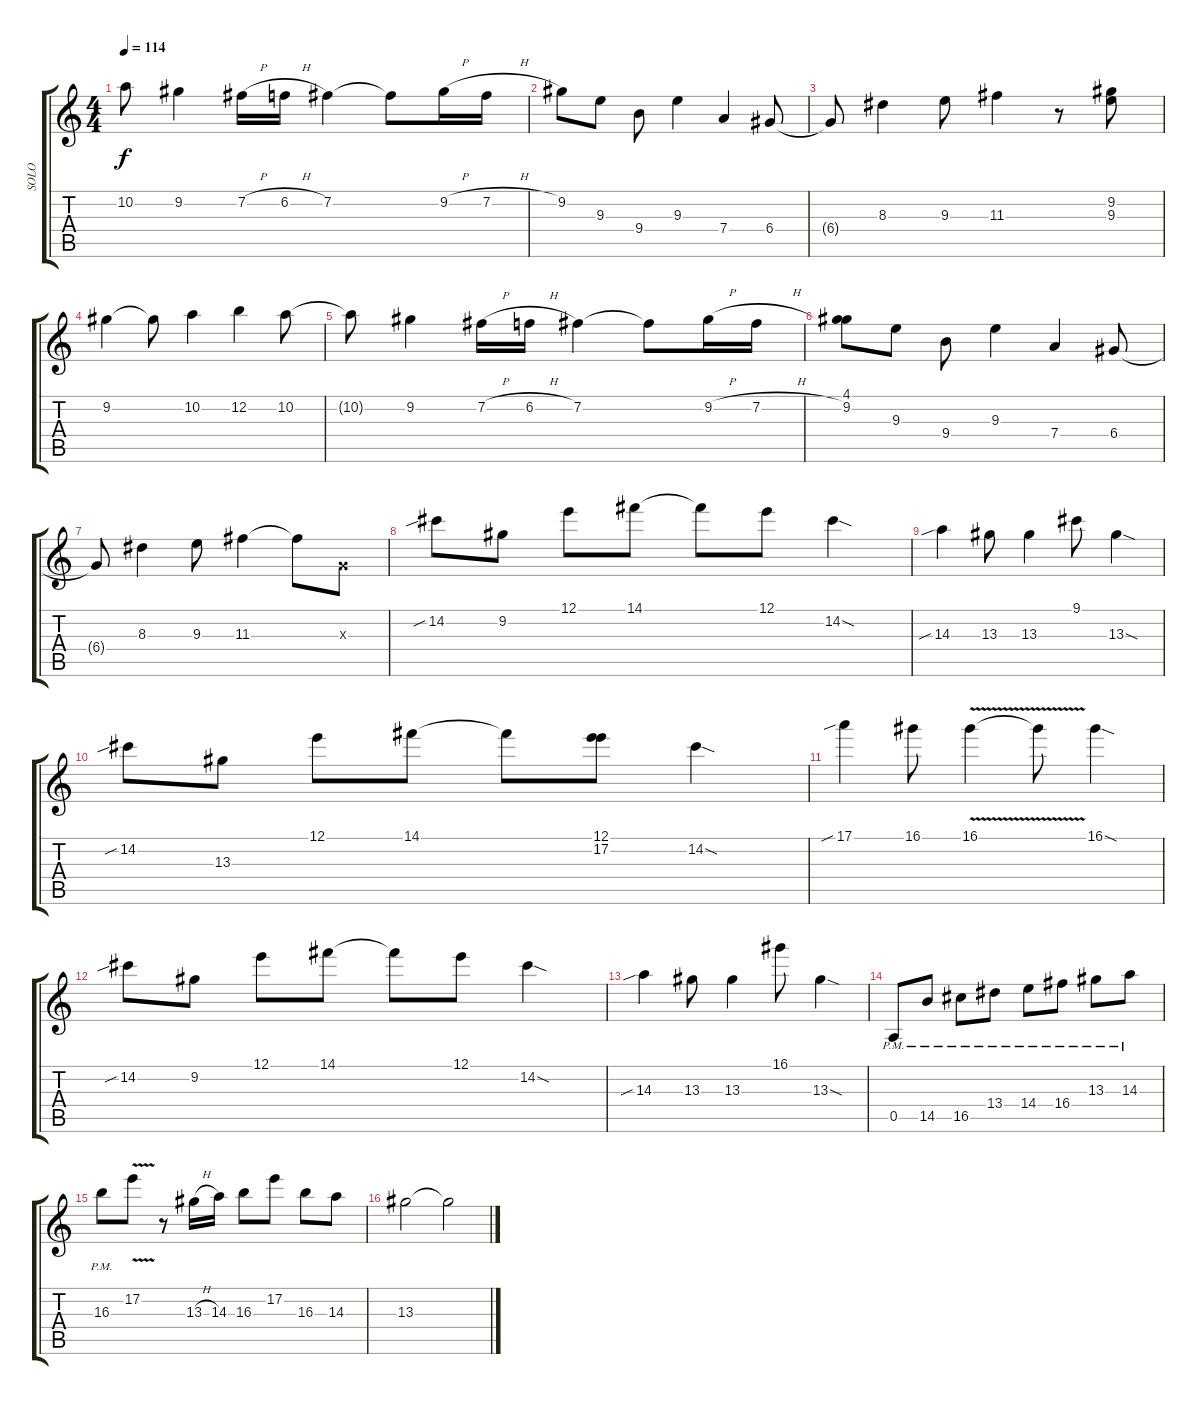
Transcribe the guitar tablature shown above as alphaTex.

\track ("SOLO" "SOLO") {instrument distortionguitar}
\staff {score tabs}
\tuning (E4 B3 G3 D3 A2 E2) {hide}
\ts (4 4)
\tempo 114
\clef g2
\ks c
10.2{t}.8{dy f} 9.2.4 7.2{h}.16 6.2{h}.16 7.2.4 7.2{t}.8 9.2{h}.16 7.2{h}.16 |
9.2.8 9.3.8 9.4.8 9.3.4 7.4.4 6.4.8 |
6.4{t}.8 8.3.4 9.3.8 11.3.4 r.8 (9.2 9.3).8 |
9.2.4 9.2{t}.8 10.2.4 12.2.4 10.2.8 |
10.2{t}.8 9.2.4 7.2{h}.16 6.2{h}.16 7.2.4 7.2{t}.8 9.2{h}.16 7.2{h}.16 |
(4.1 9.2).8 9.3.8 9.4.8 9.3.4 7.4.4 6.4.8 |
6.4{t}.8 8.3.4 9.3.8 11.3.4 11.3{t}.8 0.3{x}.8 |
14.2{sib}.8 9.2.8 12.1.8 14.1.8 14.1{t}.8 12.1.8 14.2{sod}.4 |
14.3{sib}.4 13.3.8 13.3.4 9.1.8 13.3{sod}.4 |
14.2{sib}.8 13.3.8 12.1.8 14.1.8 14.1{t}.8 (12.1 17.2).8 14.2{sod}.4 |
17.1{sib}.4 16.1.8 16.1{v}.4 16.1{t}.8 16.1{sod}.4 |
14.2{sib}.8 9.2.8 12.1.8 14.1.8 14.1{t}.8 12.1.8 14.2{sod}.4 |
14.3{sib}.4 13.3.8 13.3.4 16.1.8 13.3{sod}.4 |
0.5{pm}.8 14.5{pm}.8 16.5{pm}.8 13.4{pm}.8 14.4{pm}.8 16.4{pm}.8 13.3{pm}.8 14.3{pm}.8 |
16.3{pm}.8 17.2{v}.8 r.8 13.3{h}.16 14.3.16 16.3.8 17.2.8 16.3.8 14.3.8 |
13.3.2 13.3{t}.2
